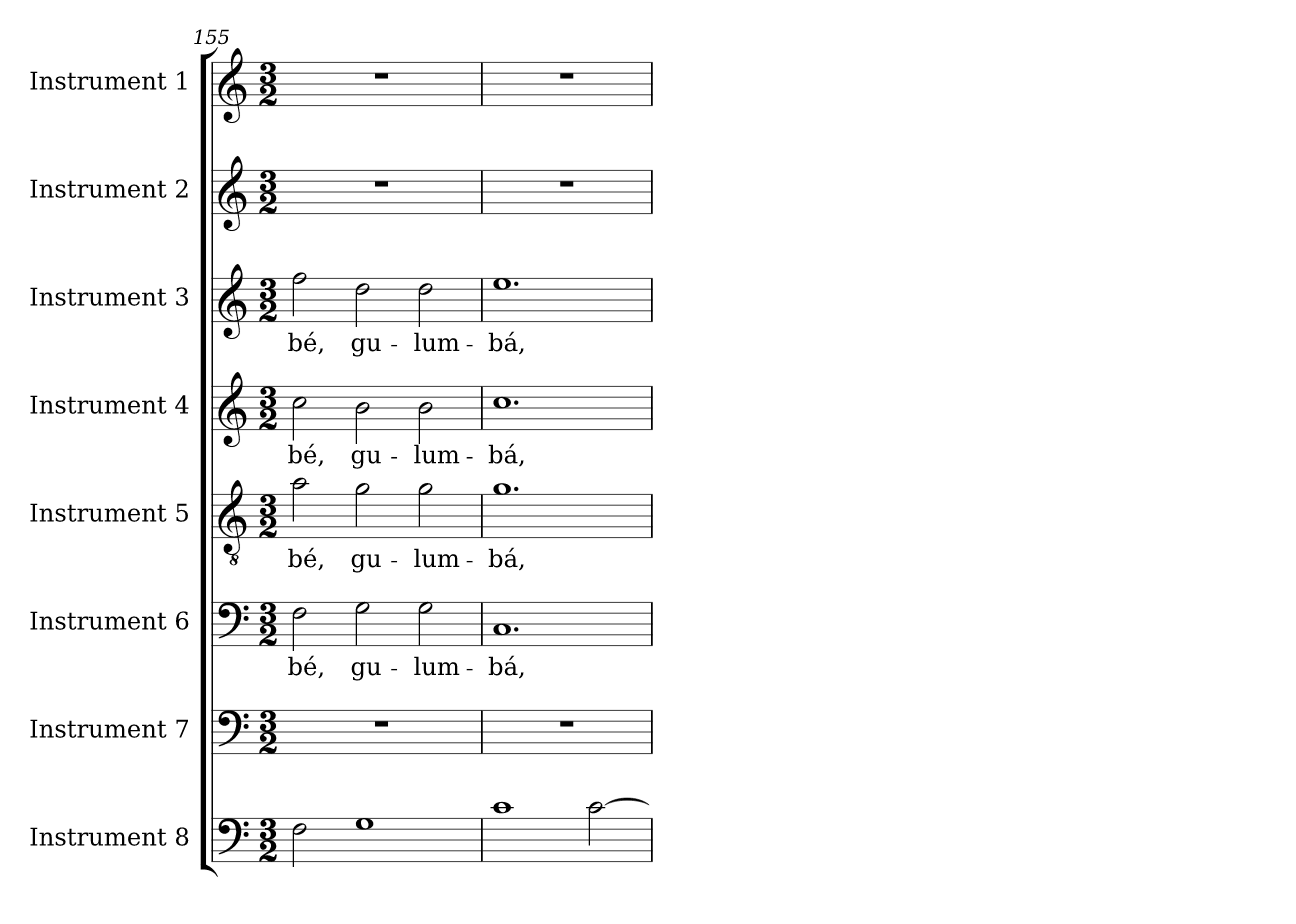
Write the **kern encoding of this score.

**kern	**kern	**kern	**text	**kern	**text	**kern	**text	**kern	**text	**kern	**kern
*part8	*part7	*part6	*part6	*part5	*part5	*part4	*part4	*part3	*part3	*part2	*part1
*staff8	*staff7	*staff6	*staff6	*staff5	*staff5	*staff4	*staff4	*staff3	*staff3	*staff2	*staff1
*I"Instrument 8	*I"Instrument 7	*I"Instrument 6	*	*I"Instrument 5	*	*I"Instrument 4	*	*I"Instrument 3	*	*I"Instrument 2	*I"Instrument 1
*clefF4	*clefF4	*clefF4	*	*clefGv2	*	*clefG2	*	*clefG2	*	*clefG2	*clefG2
*k[]	*k[]	*k[]	*	*k[]	*	*k[]	*	*k[]	*	*k[]	*k[]
*C:	*C:	*C:	*	*C:	*	*C:	*	*C:	*	*C:	*C:
*M3/2	*M3/2	*M3/2	*	*M3/2	*	*M3/2	*	*M3/2	*	*M3/2	*M3/2
=155	=155	=155	=155	=155	=155	=155	=155	=155	=155	=155	=155
!	!	!	!LO:LY:b:rj	!	!LO:LY:b:rj	!	!LO:LY:b:rj	!	!LO:LY:b:rj	!	!
2F\	1.r	2F\	-bé,	2a\	-bé,	2cc\	-bé,	2ff\	-bé,	1.r	1.r
!	!	!	!LO:LY:b:rj	!	!LO:LY:b:rj	!	!LO:LY:b:rj	!	!LO:LY:b:rj	!	!
1G	.	2G\	gu-	2g\	gu-	2b\	gu-	2dd\	gu-	.	.
!	!	!	!LO:LY:b:rj	!	!LO:LY:b:rj	!	!LO:LY:b:rj	!	!LO:LY:b:rj	!	!
.	.	2G\	-lum-	2g\	-lum-	2b\	-lum-	2dd\	-lum-	.	.
=156	=156	=156	=156	=156	=156	=156	=156	=156	=156	=156	=156
!	!	!	!LO:LY:b:rj	!	!LO:LY:b:rj	!	!LO:LY:b:rj	!	!LO:LY:b:rj	!	!
1c	1.r	1.C	-bá,	1.g	-bá,	1.cc	-bá,	1.ee	-bá,	1.r	1.r
[>2c\	.	.	.	.	.	.	.	.	.	.	.
=	=	=	=	=	=	=	=	=	=	=	=
*-	*-	*-	*-	*-	*-	*-	*-	*-	*-	*-	*-
